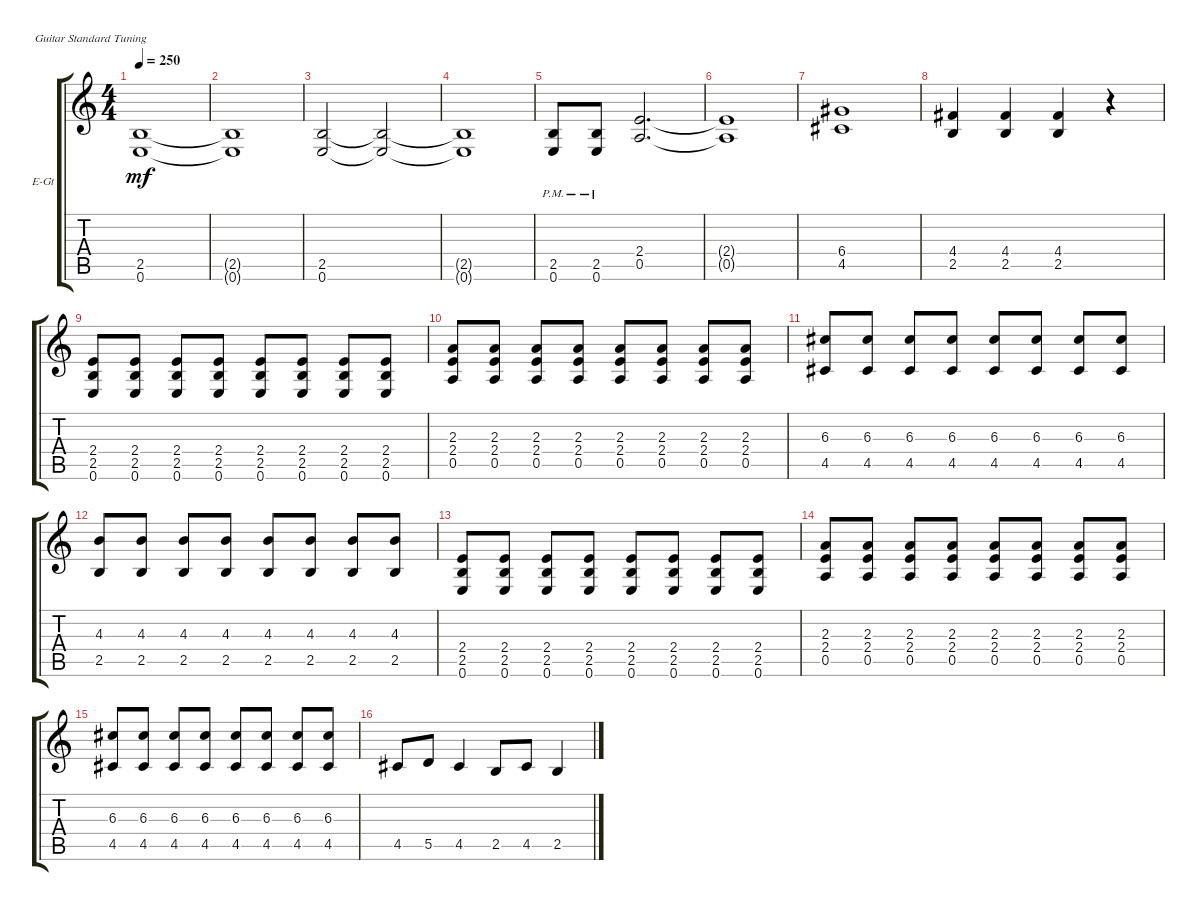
\defaultSystemsLayout 4
\bracketExtendMode groupsimilarinstruments
\firstSystemTrackNameOrientation horizontal
\otherSystemsTrackNameOrientation horizontal
\track ("Magic girl" "E-Gt") {instrument distortionguitar}
\staff {score tabs}
\tuning (E4 B3 G3 D3 A2 E2)
\ts (4 4)
\tempo 250
\clef g2
\scale
0.487395
\ks c
(0.6 2.5).1{dy mf instrument distortionguitar} |
\scale
0.256303 (0.6{t} 2.5{t}).1 |
\scale
0.256303 (2.5 0.6).2 (0.6{t} 2.5{t}).2 |
\scale
0.333333 (2.5{t} 0.6{t}).1 |
\scale
0.333333 (0.6{pm} 2.5{pm}).8 (0.6{pm} 2.5{pm}).8 (0.5 2.4).2{d} |
\scale
0.333333 (0.5{t} 2.4{t}).1 |
(4.5 6.4).1 |
(2.5 4.4).4 (4.4 2.5).4 (2.5 4.4).4 r.4 |
(0.6 2.5 2.4).8 (0.6 2.5 2.4).8 (0.6 2.5 2.4).8 (0.6 2.5 2.4).8 (0.6 2.5 2.4).8 (0.6 2.5 2.4).8 (0.6 2.5 2.4).8 (0.6 2.5 2.4).8 |
(0.5 2.4 2.3).8 (0.5 2.4 2.3).8 (0.5 2.4 2.3).8 (0.5 2.4 2.3).8 (0.5 2.4 2.3).8 (0.5 2.4 2.3).8 (0.5 2.4 2.3).8 (0.5 2.4 2.3).8 |
(4.5 6.3).8 (4.5 6.3).8 (4.5 6.3).8 (4.5 6.3).8 (4.5 6.3).8 (4.5 6.3).8 (4.5 6.3).8 (4.5 6.3).8 |
(2.5 4.3).8 (2.5 4.3).8 (2.5 4.3).8 (2.5 4.3).8 (2.5 4.3).8 (2.5 4.3).8 (2.5 4.3).8 (2.5 4.3).8 |
(0.6 2.5 2.4).8 (0.6 2.5 2.4).8 (0.6 2.5 2.4).8 (0.6 2.5 2.4).8 (0.6 2.5 2.4).8 (0.6 2.5 2.4).8 (0.6 2.5 2.4).8 (0.6 2.5 2.4).8 |
(0.5 2.4 2.3).8 (0.5 2.4 2.3).8 (0.5 2.4 2.3).8 (0.5 2.4 2.3).8 (0.5 2.4 2.3).8 (0.5 2.4 2.3).8 (0.5 2.4 2.3).8 (0.5 2.4 2.3).8 |
(4.5 6.3).8 (4.5 6.3).8 (4.5 6.3).8 (4.5 6.3).8 (4.5 6.3).8 (4.5 6.3).8 (4.5 6.3).8 (4.5 6.3).8 |
4.5.8 5.5.8 4.5.4 2.5.8 4.5.8 2.5.4
